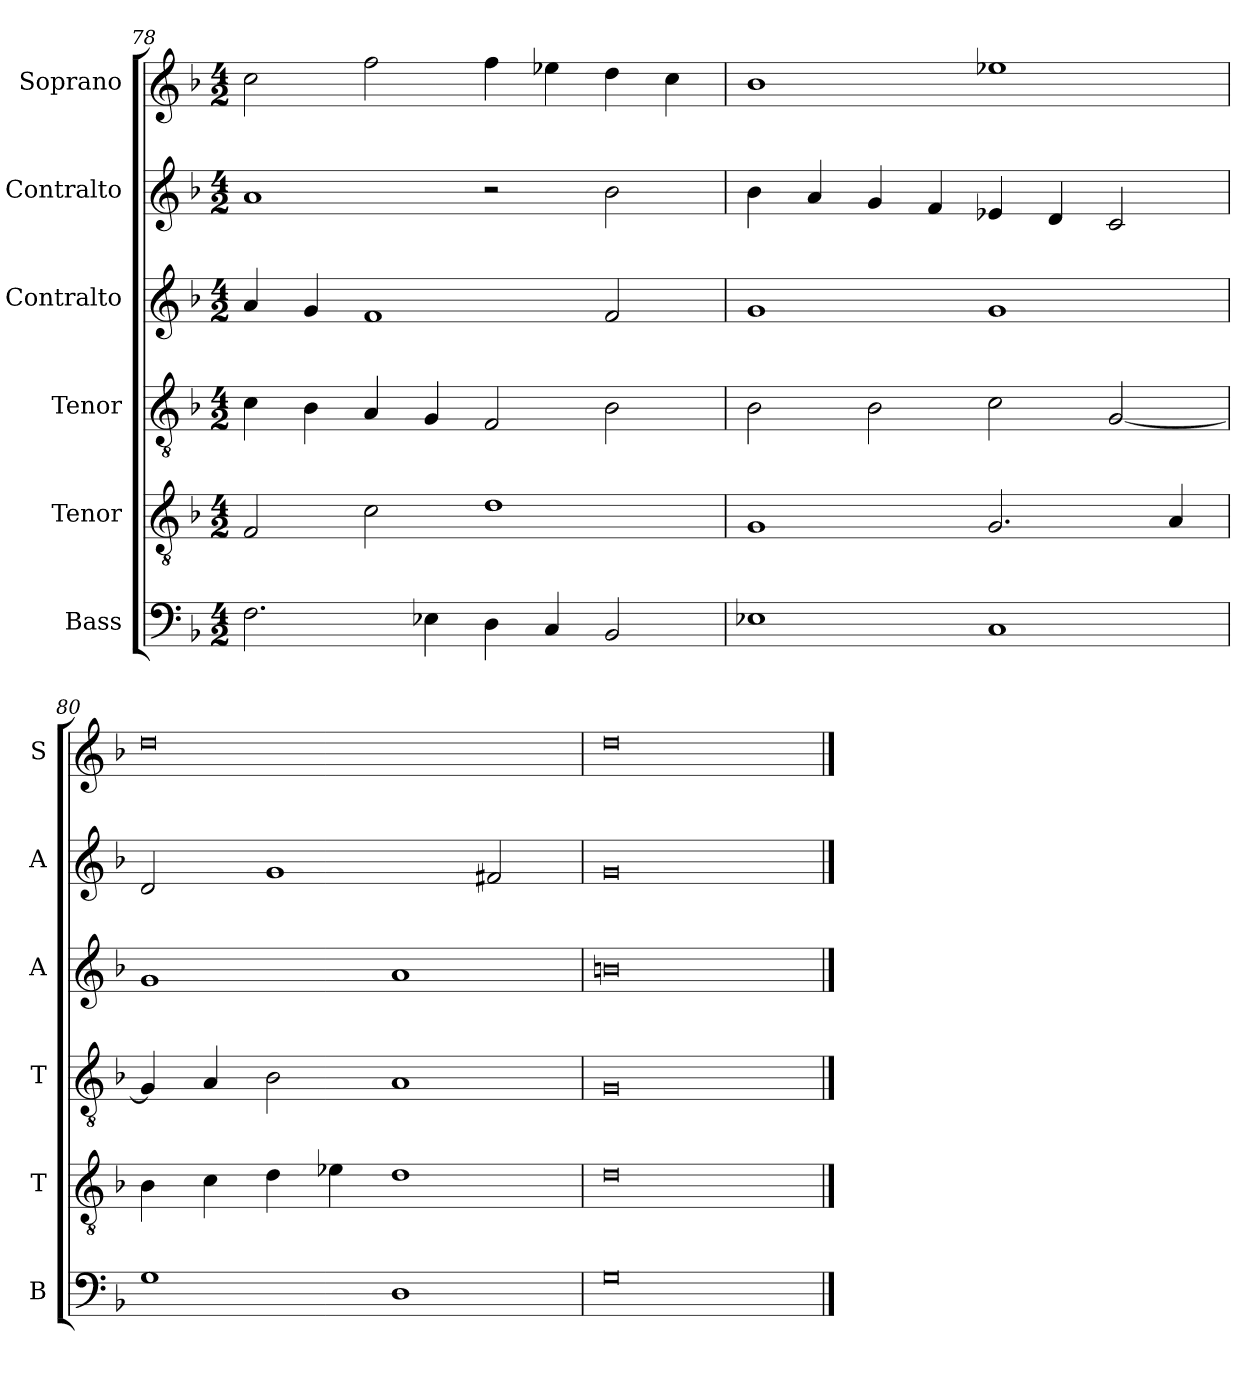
**kern	**kern	**kern	**kern	**kern	**kern
*part6	*part5	*part4	*part3	*part2	*part1
*staff6	*staff5	*staff4	*staff3	*staff2	*staff1
*I"Bass	*I"Tenor	*I"Tenor	*I"Contralto	*I"Contralto	*I"Soprano
*I'B	*I'T	*I'T	*I'A	*I'A	*I'S
*clefF4	*clefGv2	*clefGv2	*clefG2	*clefG2	*clefG2
*k[b-]	*k[b-]	*k[b-]	*k[b-]	*k[b-]	*k[b-]
*G:dor	*G:dor	*G:dor	*G:dor	*G:dor	*G:dor
*M4/2	*M4/2	*M4/2	*M4/2	*M4/2	*M4/2
=78	=78	=78	=78	=78	=78
2.F	2F	4c	4a	1a	2cc
.	.	4B-	4g	.	.
.	2c	4A	1f	.	2ff
4E-X	.	4G	.	.	.
4D	1d	2F	.	2r	4ff
4C	.	.	.	.	4ee-X
2BB-	.	2B-	2f	2b-	4dd
.	.	.	.	.	4cc
=79	=79	=79	=79	=79	=79
1E-X	1G	2B-	1g	4b-	1b-
.	.	.	.	4a	.
.	.	2B-	.	4g	.
.	.	.	.	4f	.
1C	2.G	2c	1g	4e-X	1ee-X
.	.	.	.	4d	.
.	.	[2G	.	2c	.
.	4A	.	.	.	.
=80	=80	=80	=80	=80	=80
1G	4B-	4G]	1g	2d	0dd
.	4c	4A	.	.	.
.	4d	2B-	.	1g	.
.	4e-X	.	.	.	.
1D	1d	1A	1a	.	.
.	.	.	.	2f#X	.
=81	=81	=81	=81	=81	=81
0G	0d	0G	0bn	0g	0dd
==	==	==	==	==	==
*-	*-	*-	*-	*-	*-
